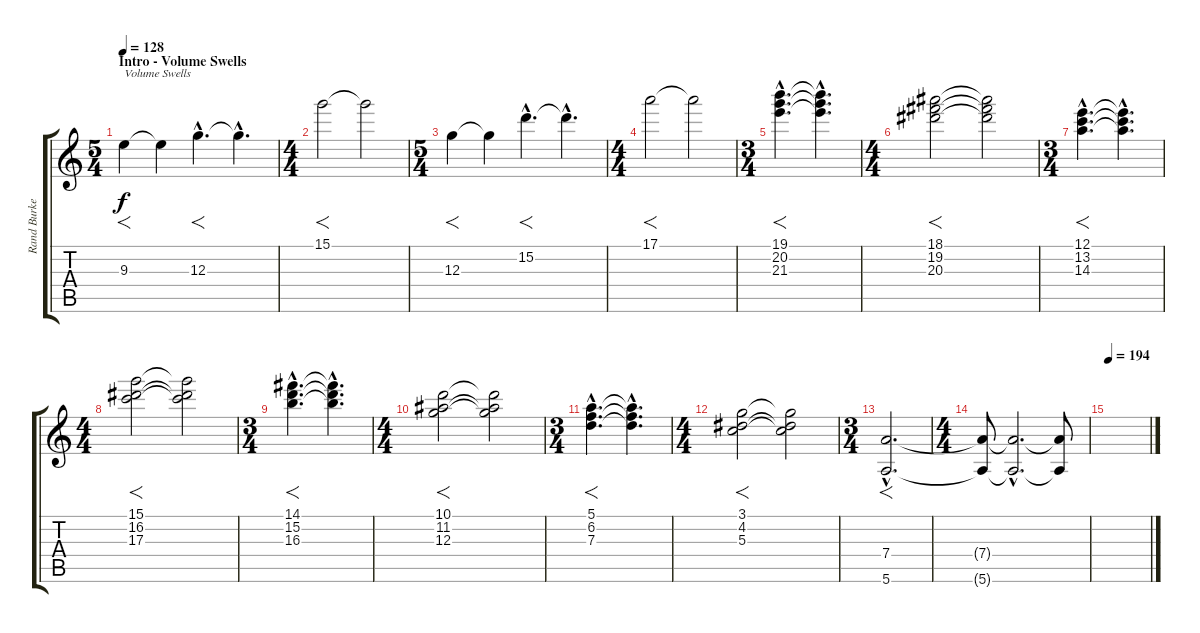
\track ("Rand Burkey" "Rand Burke") {instrument distortionguitar}
\staff {score tabs}
\tuning (E4 B3 G3 D3 A2 E2) {hide}
\ts (5 4)
\section ("" "Intro - Volume Swells")
\tempo 128
\clef g2
\ks c
9.3.4{f txt "Volume Swells" dy f volume 13 balance 8 instrument distortionguitar} 9.3{t}.4{volume 0} 12.3{hac}.4{f d volume 13} 12.3{hac t}.4{d volume 0} |
\ts (4 4)
15.1.2{f volume 13} 15.1{t}.2{volume 0} |
\ts (5 4)
12.3.4{f volume 13} 12.3{t}.4{volume 0} 15.2{hac}.4{f d volume 13} 15.2{hac t}.4{d volume 0} |
\ts (4 4)
17.1.2{f volume 13} 17.1{t}.2{volume 0} |
\ts (3 4)
(19.1{hac} 20.2{hac} 21.3{hac}).4{f d volume 13} (19.1{hac t} 20.2{hac t} 21.3{hac t}).4{d volume 0} |
\ts (4 4)
(18.1 19.2 20.3).2{f volume 13} (18.1{t} 19.2{t} 20.3{t}).2{volume 0} |
\ts (3 4)
(12.1{hac} 13.2{hac} 14.3{hac}).4{f d volume 13} (12.1{hac t} 13.2{hac t} 14.3{hac t}).4{d volume 0} |
\ts (4 4)
(15.1 16.2 17.3).2{f volume 13} (15.1{t} 16.2{t} 17.3{t}).2{volume 0} |
\ts (3 4)
(14.1{hac} 15.2{hac} 16.3{hac}).4{f d volume 13} (14.1{hac t} 15.2{hac t} 16.3{hac t}).4{d volume 0} |
\ts (4 4)
(10.1 11.2 12.3).2{f volume 13} (10.1{t} 11.2{t} 12.3{t}).2{volume 0} |
\ts (3 4)
(5.1{hac} 6.2{hac} 7.3{hac}).4{f d volume 13} (5.1{hac t} 6.2{hac t} 7.3{hac t}).4{d volume 0} |
\ts (4 4)
(3.1 4.2 5.3).2{f volume 13} (3.1{t} 4.2{t} 5.3{t}).2{volume 0} |
\ts (3 4)
(7.4{hac} 5.6{hac}).2{f d volume 13} |
\ts (4 4)
(7.4{t} 5.6{t}).8 (7.4{hac t} 5.6{hac t}).2{d volume 0} (7.4{t} 5.6{t}).8 |
\tempo 194
